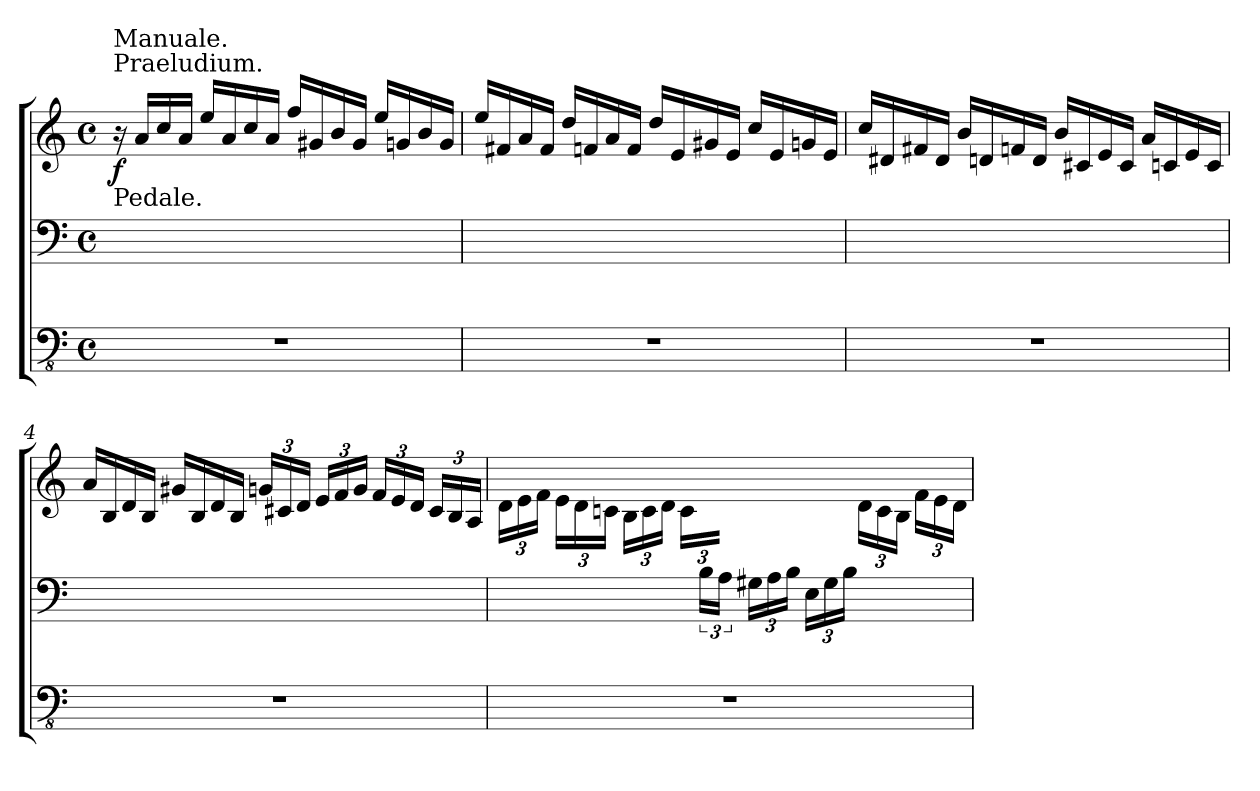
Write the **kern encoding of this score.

**kern	**kern	**kern	**dynam
*part1	*part1	*part1	*part1
*staff3	*staff2	*staff1	*staff1/2/3
*clefFv4	*clefF4	*clefG2	*
*k[]	*k[]	*k[]	*
*M4/4	*M4/4	*M4/4	*
*met(c)	*met(c)	*met(c)	*
*MM65	*MM65	*MM65	*
=1	=1	=1	=1
!	!	!LO:TX:a:t=Praeludium.	!
!	!	!LO:TX:a:t=Manuale.	!
!	!	!LO:TX:b:t=Pedale.	!
!	!	!	!LO:DY:b
1r	1ryy	16r	f
.	.	16a/LL	.
.	.	16cc/	.
.	.	16a/JJ	.
.	.	16ee/LL	.
.	.	16a/	.
.	.	16cc/	.
.	.	16a/JJ	.
.	.	16ff/LL	.
.	.	16g#X/	.
.	.	16b/	.
.	.	16g#/JJ	.
.	.	16ee/LL	.
.	.	16gn/	.
.	.	16b/	.
.	.	16g/JJ	.
=2	=2	=2	=2
1r	1ryy	16ee/LL	.
.	.	16f#X/	.
.	.	16a/	.
.	.	16f#/JJ	.
.	.	16dd/LL	.
.	.	16fn/	.
.	.	16a/	.
.	.	16f/JJ	.
.	.	16dd/LL	.
.	.	16e/	.
.	.	16g#X/	.
.	.	16e/JJ	.
.	.	16cc/LL	.
.	.	16e/	.
.	.	16gn/	.
.	.	16e/JJ	.
=3	=3	=3	=3
1r	1ryy	16cc/LL	.
.	.	16d#X/	.
.	.	16f#X/	.
.	.	16d#/JJ	.
.	.	16b/LL	.
.	.	16dn/	.
.	.	16fn/	.
.	.	16d/JJ	.
.	.	16b/LL	.
.	.	16c#X/	.
.	.	16e/	.
.	.	16c#/JJ	.
.	.	16a/LL	.
.	.	16cn/	.
.	.	16e/	.
.	.	16c/JJ	.
!!LO:LB:g=z
=4	=4	=4	=4
1r	1ryy	16a/LL	.
.	.	16B/	.
.	.	16d/	.
.	.	16B/JJ	.
.	.	16g#X/LL	.
.	.	16B/	.
.	.	16d/	.
.	.	16B/JJ	.
*	*	*Xbrackettup	*
.	.	24gn/LL	.
.	.	24c#X/	.
.	.	24d/JJ	.
.	.	24e/LL	.
.	.	24f/	.
.	.	24g/JJ	.
.	.	24f/LL	.
.	.	24e/	.
.	.	24d/JJ	.
.	.	24c#/LL	.
.	.	24B/	.
.	.	24A/JJ	.
=5	=5	=5	=5
1r	4ryy	24d\LL	.
.	.	24e\	.
.	.	24f\JJ	.
.	.	24e\LL	.
.	.	24d\	.
.	.	24cn\JJ	.
.	8ryy	24B\LL	.
.	.	24c\	.
.	.	24d\JJ	.
.	24ryy	24c\LL	.
.	24B\LL	24d\yy	.
.	24A\JJ	24d\JJyy	.
*	*Xbrackettup	*	*
.	24G#X\LL	4ryy	.
.	24A\	.	.
.	24B\JJ	.	.
.	24E\LL	.	.
.	24G#\	.	.
.	24B\JJ	.	.
.	4ryy	24d\LL	.
.	.	24c\	.
.	.	24B\JJ	.
.	.	24f\LL	.
.	.	24e\	.
.	.	24d\JJ	.
=	=	=	=
*-	*-	*-	*-
